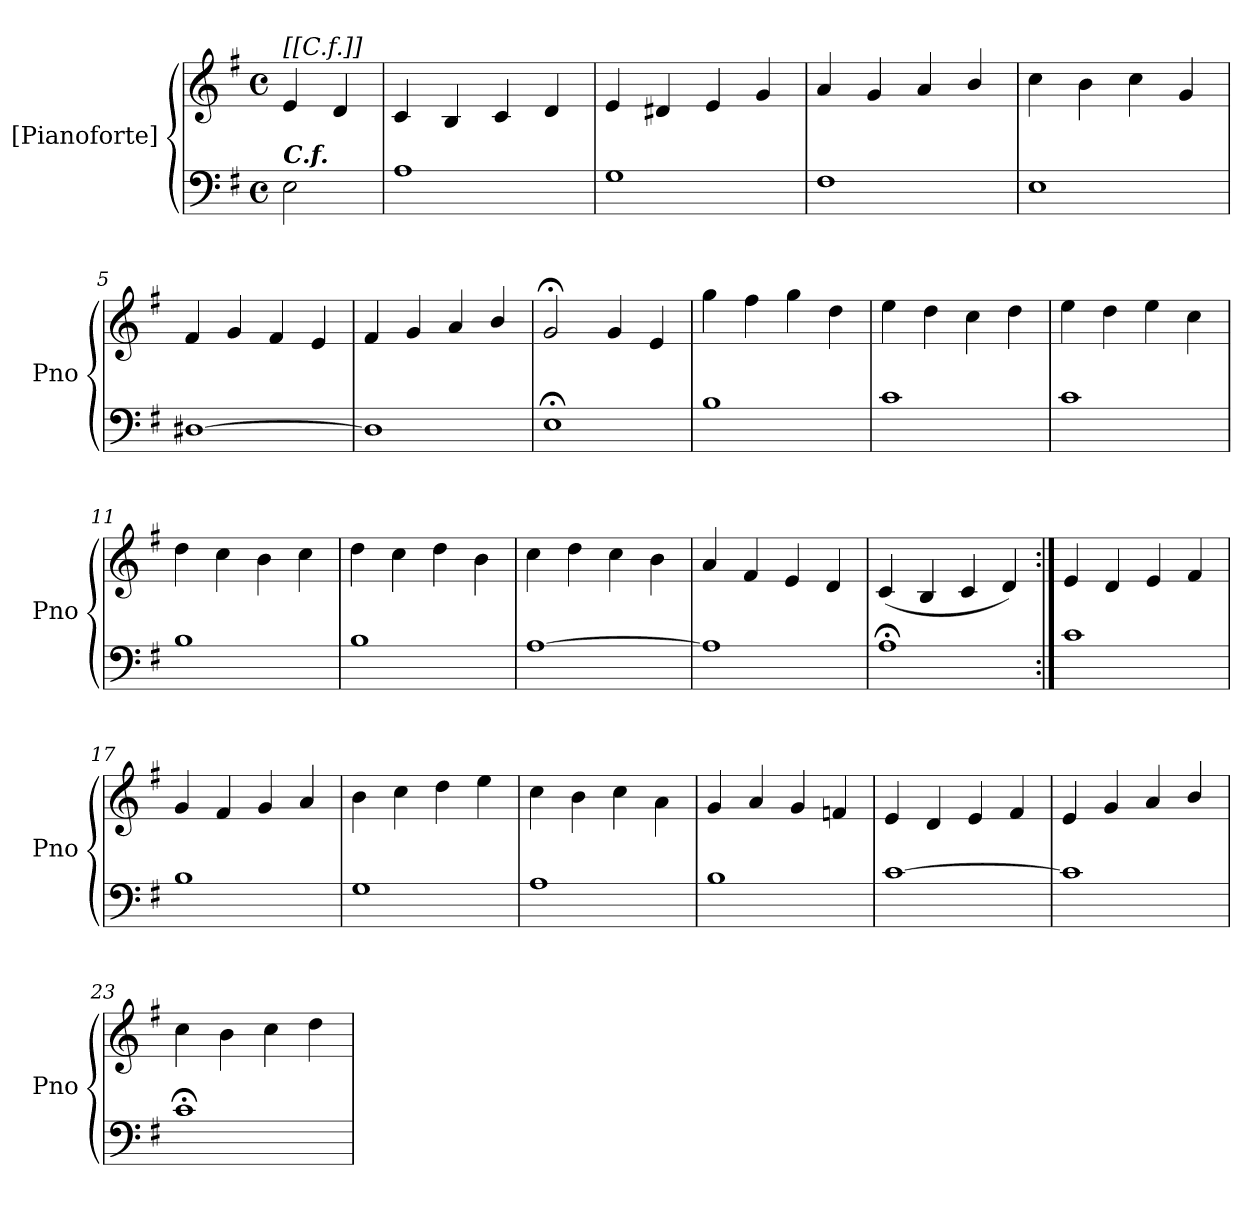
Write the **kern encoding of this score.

**kern	**kern
*part1	*part1
*staff2	*staff1
*I"[Pianoforte]	*
*I'Pno	*
*clefF4	*clefG2
*k[f#]	*k[f#]
*e:	*e:
*M4/4	*M4/4
*met(c)	*met(c)
=	=
!	!LO:TX:a:Bi:t=[[C.f.]]
!LO:TX:a:Bi:t=C.f.	!
2E\	4e/
.	4d/
=1	=1
1A	4c/
.	4B/
.	4c/
.	4d/
=2	=2
1G	4e/
.	4d#X/
.	4e/
.	4g/
=3	=3
1F#	4a/
.	4g/
.	4a/
.	4b/
=4	=4
1E	4cc\
.	4b\
.	4cc\
.	4g/
=5	=5
[1D#X	4f#/
.	4g/
.	4f#/
.	4e/
=6	=6
1D#]	4f#/
.	4g/
.	4a/
.	4b/
=7	=7
1E;<	2g;</
.	4g/
.	4e/
=8	=8
1B	4gg\
.	4ff#\
.	4gg\
.	4dd\
=9	=9
1c	4ee\
.	4dd\
.	4cc\
.	4dd\
=10	=10
1c	4ee\
.	4dd\
.	4ee\
.	4cc\
=11	=11
1B	4dd\
.	4cc\
.	4b\
.	4cc\
=12	=12
1B	4dd\
.	4cc\
.	4dd\
.	4b\
=13	=13
[1A	4cc\
.	4dd\
.	4cc\
.	4b\
=14	=14
1A]	4a/
.	4f#/
.	4e/
.	4d/
=15	=15
1A;<	(>4c/
.	4B/
.	4c/
.	4d/)
=16:|!	=16:|!
1c	4e/
.	4d/
.	4e/
.	4f#/
=17	=17
1B	4g/
.	4f#/
.	4g/
.	4a/
=18	=18
1G	4b\
.	4cc\
.	4dd\
.	4ee\
=19	=19
1A	4cc\
.	4b\
.	4cc\
.	4a\
=20	=20
1B	4g/
.	4a/
.	4g/
.	4fn/
=21	=21
[1c	4e/
.	4d/
.	4e/
.	4f#/
=22	=22
1c]	4e/
.	4g/
.	4a/
.	4b/
=23	=23
1c;<	4cc\
.	4b\
.	4cc\
.	4dd\
=	=
*-	*-
